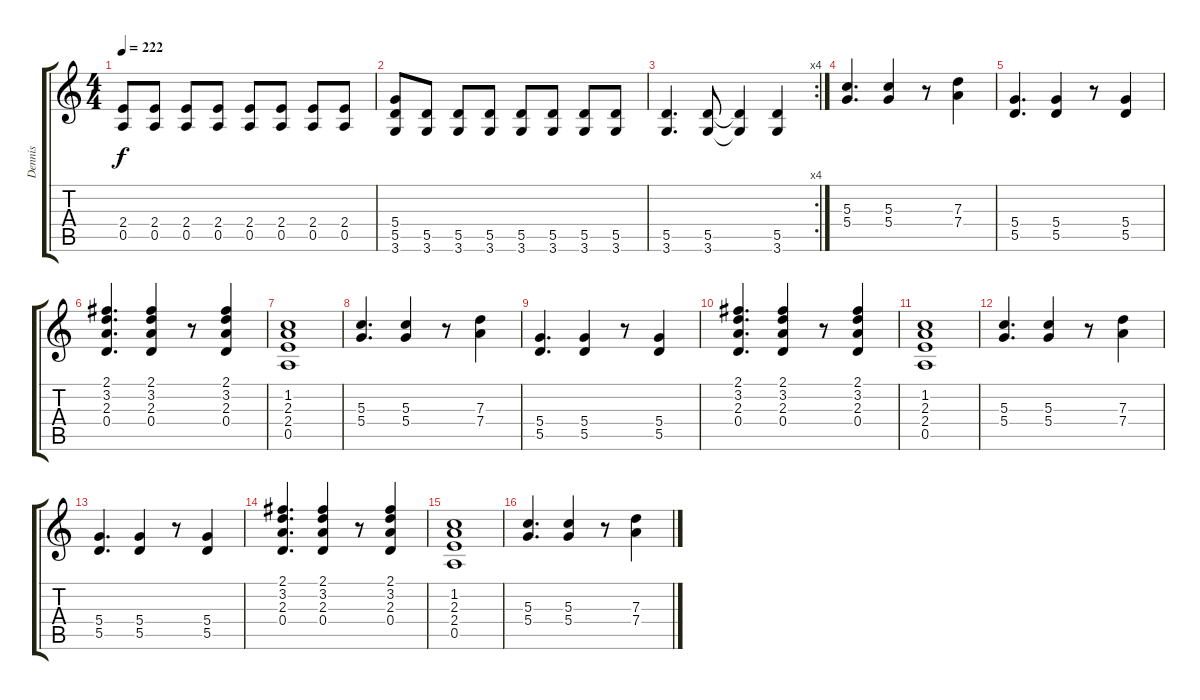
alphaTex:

\track ("Dennis" "Dennis") {instrument distortionguitar}
\staff {score tabs}
\tuning (E4 B3 G3 D3 A2 E2) {hide}
\ts (4 4)
\tempo 222
\clef g2
\ks c
(2.4 0.5).8{dy f} (2.4 0.5).8 (2.4 0.5).8 (2.4 0.5).8 (2.4 0.5).8 (2.4 0.5).8 (2.4 0.5).8 (2.4 0.5).8 |
(5.4 5.5 3.6).8 (5.5 3.6).8 (5.5 3.6).8 (5.5 3.6).8 (5.5 3.6).8 (5.5 3.6).8 (5.5 3.6).8 (5.5 3.6).8 |
\rc 4
(5.5 3.6).4{d} (5.5 3.6).8 (5.5{t} 3.6{t}).4 (5.5 3.6).4 |
(5.3 5.4).4{d} (5.3 5.4).4 r.8 (7.3 7.4).4 |
(5.4 5.5).4{d} (5.4 5.5).4 r.8 (5.4 5.5).4 |
(2.1 3.2 2.3 0.4).4{d} (2.1 3.2 2.3 0.4).4 r.8 (2.1 3.2 2.3 0.4).4 |
(1.2 2.3 2.4 0.5).1 |
(5.3 5.4).4{d} (5.3 5.4).4 r.8 (7.3 7.4).4 |
(5.4 5.5).4{d} (5.4 5.5).4 r.8 (5.4 5.5).4 |
(2.1 3.2 2.3 0.4).4{d} (2.1 3.2 2.3 0.4).4 r.8 (2.1 3.2 2.3 0.4).4 |
(1.2 2.3 2.4 0.5).1 |
(5.3 5.4).4{d} (5.3 5.4).4 r.8 (7.3 7.4).4 |
(5.4 5.5).4{d} (5.4 5.5).4 r.8 (5.4 5.5).4 |
(2.1 3.2 2.3 0.4).4{d} (2.1 3.2 2.3 0.4).4 r.8 (2.1 3.2 2.3 0.4).4 |
(1.2 2.3 2.4 0.5).1 |
(5.3 5.4).4{d} (5.3 5.4).4 r.8 (7.3 7.4).4
